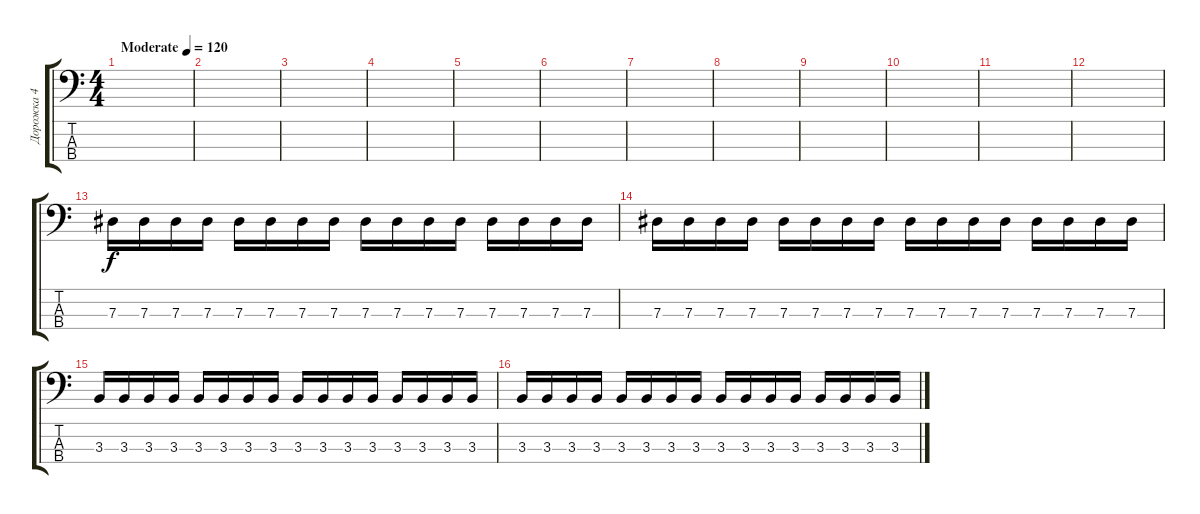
\track ("Дорожка 4" "Дорожка 4") {instrument electricbassfinger}
\staff {score tabs}
\tuning (Gb2 Db2 Ab1 Eb1) {hide}
\ts (4 4)
\tempo (120 "Moderate")
\clef f4
\ks c
|
|
|
|
|
|
|
|
|
|
|
|
7.3.16 7.3.16 7.3.16 7.3.16 7.3.16 7.3.16 7.3.16 7.3.16 7.3.16 7.3.16 7.3.16 7.3.16 7.3.16 7.3.16 7.3.16 7.3.16 |
7.3.16 7.3.16 7.3.16 7.3.16 7.3.16 7.3.16 7.3.16 7.3.16 7.3.16 7.3.16 7.3.16 7.3.16 7.3.16 7.3.16 7.3.16 7.3.16 |
3.3.16 3.3.16 3.3.16 3.3.16 3.3.16 3.3.16 3.3.16 3.3.16 3.3.16 3.3.16 3.3.16 3.3.16 3.3.16 3.3.16 3.3.16 3.3.16 |
3.3.16 3.3.16 3.3.16 3.3.16 3.3.16 3.3.16 3.3.16 3.3.16 3.3.16 3.3.16 3.3.16 3.3.16 3.3.16 3.3.16 3.3.16 3.3.16
